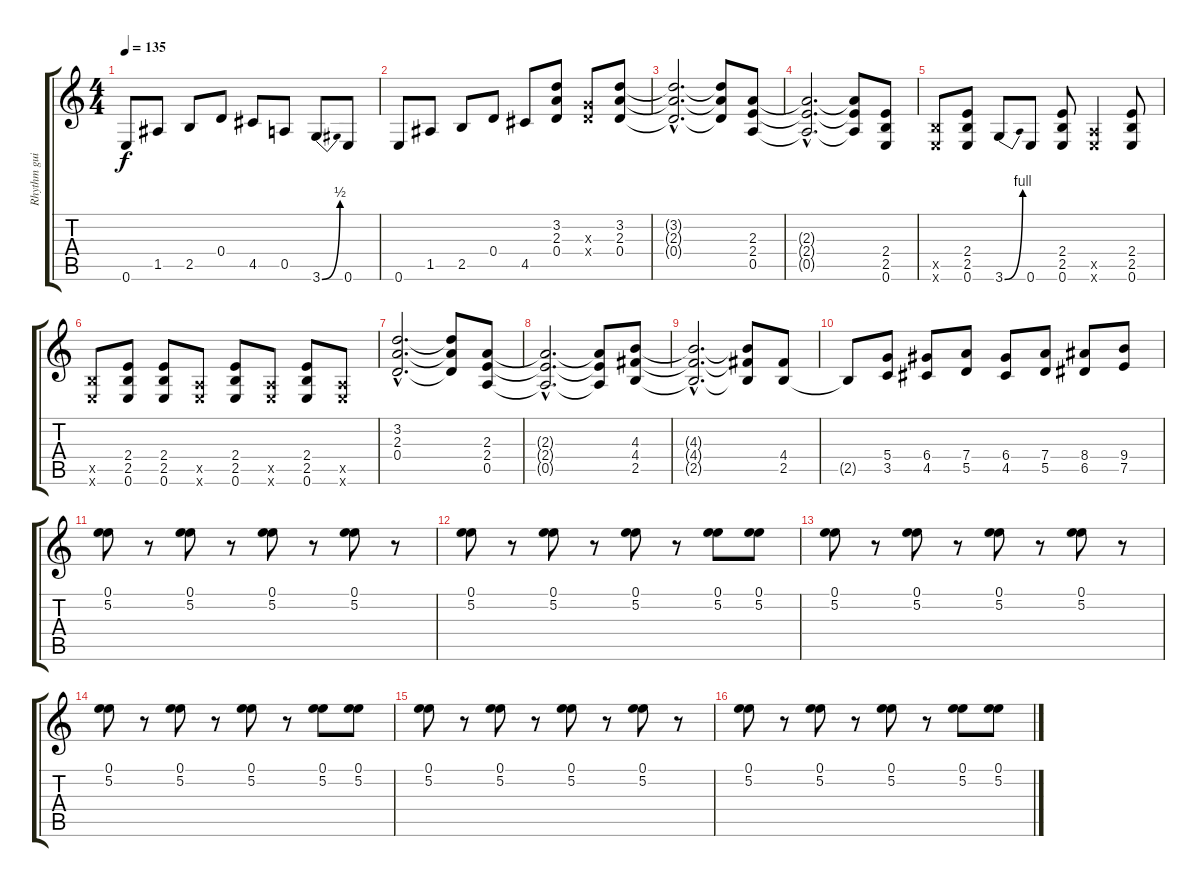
\track ("Rhythm guitar 1" "Rhythm gui") {instrument distortionguitar}
\staff {score tabs}
\tuning (E4 B3 G3 D3 A2 E2) {hide}
\ts (4 4)
\tempo 135
\clef g2
\ks c
0.6.8{dy f} 1.5.8 2.5.8 0.4.8 4.5.8 0.5.8 3.6{be (bend 0 0 60 2)}.8 0.6.8 |
0.6.8 1.5.8 2.5.8 0.4.8 4.5.8 (3.2 2.3 0.4).8 (0.3{x} 0.4{x}).8 (3.2 2.3 0.4).8 |
(3.2{hac t} 2.3{hac t} 0.4{hac t}).2{d} (3.2{t} 2.3{t} 0.4{t}).8 (2.3 2.4 0.5).8 |
(2.3{hac t} 2.4{hac t} 0.5{hac t}).2{d} (2.3{t} 2.4{t} 0.5{t}).8 (2.4 2.5 0.6).8 |
(2.5{x} 0.6{x}).8 (2.4 2.5 0.6).8 3.6{be (bend 0 0 60 4)}.8 0.6.8 (2.4 2.5 0.6).8 (0.5{x} 0.6{x}).4 (2.4 2.5 0.6).8 |
(2.5{x} 0.6{x}).8 (2.4 2.5 0.6).8 (2.4 2.5 0.6).8 (0.5{x} 0.6{x}).8 (2.4 2.5 0.6).8 (0.5{x} 0.6{x}).8 (2.4 2.5 0.6).8 (0.5{x} 0.6{x}).8 |
(3.2{hac} 2.3{hac} 0.4{hac}).2{d} (3.2{t} 2.3{t} 0.4{t}).8 (2.3 2.4 0.5).8 |
(2.3{hac t} 2.4{hac t} 0.5{hac t}).2{d} (2.3{t} 2.4{t} 0.5{t}).8 (4.3 4.4 2.5).8 |
(4.3{hac t} 4.4{hac t} 2.5{hac t}).2{d} (4.3{t} 4.4{t} 2.5{t}).8 (4.4 2.5).8 |
2.5{t}.8 (5.4 3.5).8 (6.4 4.5).8 (7.4 5.5).8 (6.4 4.5).8 (7.4 5.5).8 (8.4 6.5).8 (9.4 7.5).8 |
(0.1 5.2).8 r.8 (0.1 5.2).8 r.8 (0.1 5.2).8 r.8 (0.1 5.2).8 r.8 |
(0.1 5.2).8 r.8 (0.1 5.2).8 r.8 (0.1 5.2).8 r.8 (0.1 5.2).8 (0.1 5.2).8 |
(0.1 5.2).8 r.8 (0.1 5.2).8 r.8 (0.1 5.2).8 r.8 (0.1 5.2).8 r.8 |
(0.1 5.2).8 r.8 (0.1 5.2).8 r.8 (0.1 5.2).8 r.8 (0.1 5.2).8 (0.1 5.2).8 |
(0.1 5.2).8 r.8 (0.1 5.2).8 r.8 (0.1 5.2).8 r.8 (0.1 5.2).8 r.8 |
(0.1 5.2).8 r.8 (0.1 5.2).8 r.8 (0.1 5.2).8 r.8 (0.1 5.2).8 (0.1 5.2).8
